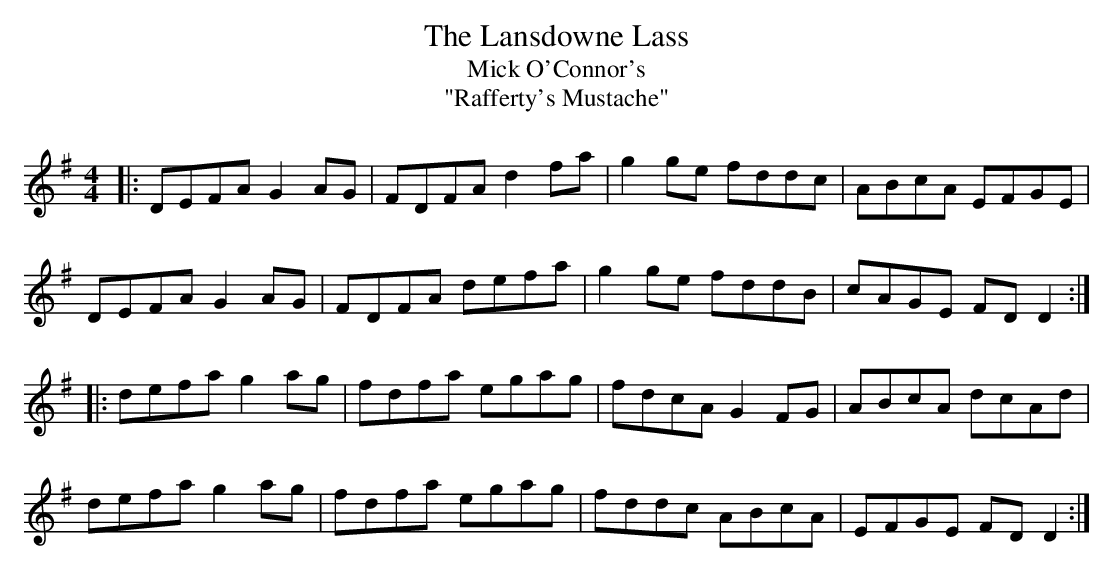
X:1
T:Lansdowne Lass, The
T:Mick O'Connor's
T:"Rafferty's Mustache"
M:4/4
L:1/8
K:G
|: DEFA G2AG | FDFA d2fa | g2ge fddc | ABcA EFGE |
DEFA G2AG | FDFA defa | g2ge fddB | cAGE FDD2 :|
|: defa g2ag | fdfa egag | fdcA G2FG | ABcA dcAd |
defa g2ag | fdfa egag | fddc ABcA | EFGE FDD2 :|
